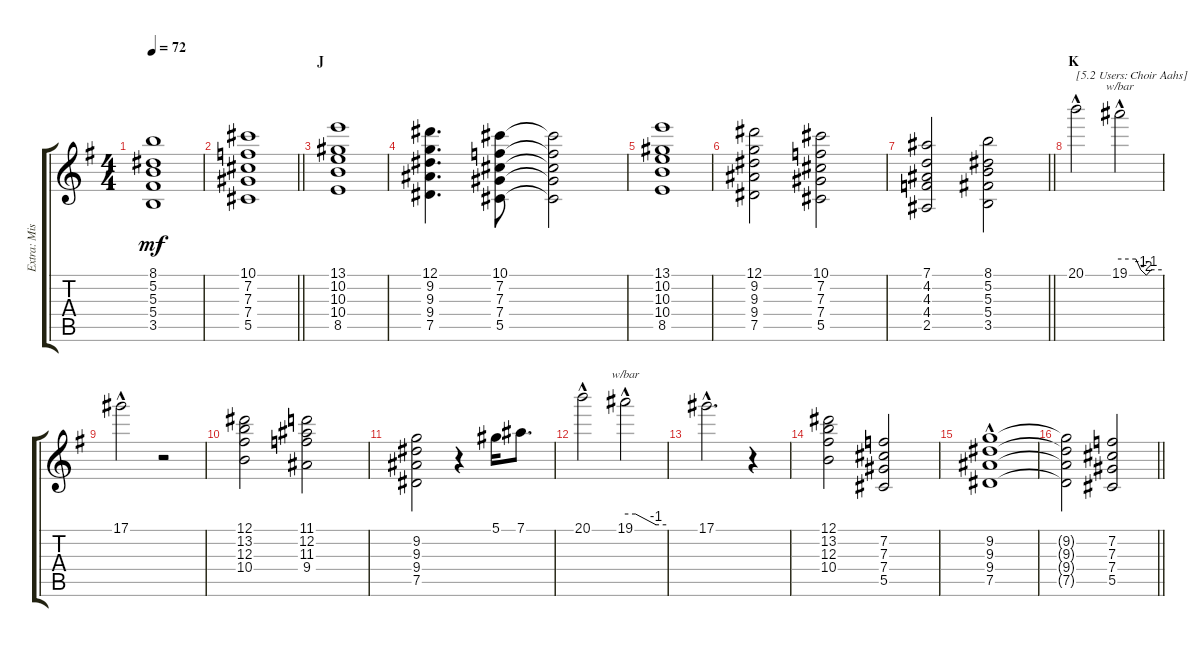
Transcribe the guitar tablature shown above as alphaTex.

\track ("Extra: Misc" "Extra: Mis") {instrument contrabass}
\staff {score tabs}
\tuning (Eb4 Bb3 Gb3 Db3 Ab2 Eb2) {hide}
\ts (4 4)
\tempo 72
\clef g2
\ks g
(8.1 5.2 5.3 5.4 3.5).1{dy mf} |
\barLineRight lightlight
(10.1 7.2 7.3 7.4 5.5).1 |
\section ("" "J")
(13.1 10.2 10.3 10.4 8.5).1 |
(12.1 9.2 9.3 9.4 7.5).4{d} (10.1 7.2 7.3 7.4 5.5).8 (10.1{t} 7.2{t} 7.3{t} 7.4{t} 5.5{t}).2 |
(13.1 10.2 10.3 10.4 8.5).1 |
(12.1 9.2 9.3 9.4 7.5).2 (10.1 7.2 7.3 7.4 5.5).2 |
\barLineRight lightlight
(7.1 4.2 4.3 4.4 2.5).2 (8.1 5.2 5.3 5.4 3.5).2 |
\section ("" "K")
20.1{hac}.2{txt "[5.2 Users: Choir Aahs]" volume 13 instrument choiraahs} 19.1{hac}.2{tbe (custom default 0 0 23 0 30 -4 38 -8 45 -4 60 -4)} |
17.1{hac}.2 r.2 |
(12.1 13.2 12.3 10.4).2 (11.1 12.2 11.3 9.4).2 |
(9.2 9.3 9.4 7.5).2 r.4 5.1.16 7.1.8{d} |
20.1{hac}.2 19.1{hac}.2{tbe (custom default 0 0 15 0 45 -4 60 -4)} |
17.1{hac}.2{d} r.4 |
(12.1 13.2 12.3 10.4).2 (7.2 7.3 7.4 5.5).2 |
(9.2{hac} 9.3 9.4 7.5).1 |
\barLineRight lightlight
(9.2{t} 9.3{t} 9.4{t} 7.5{t}).2 (7.2 7.3 7.4 5.5).2
